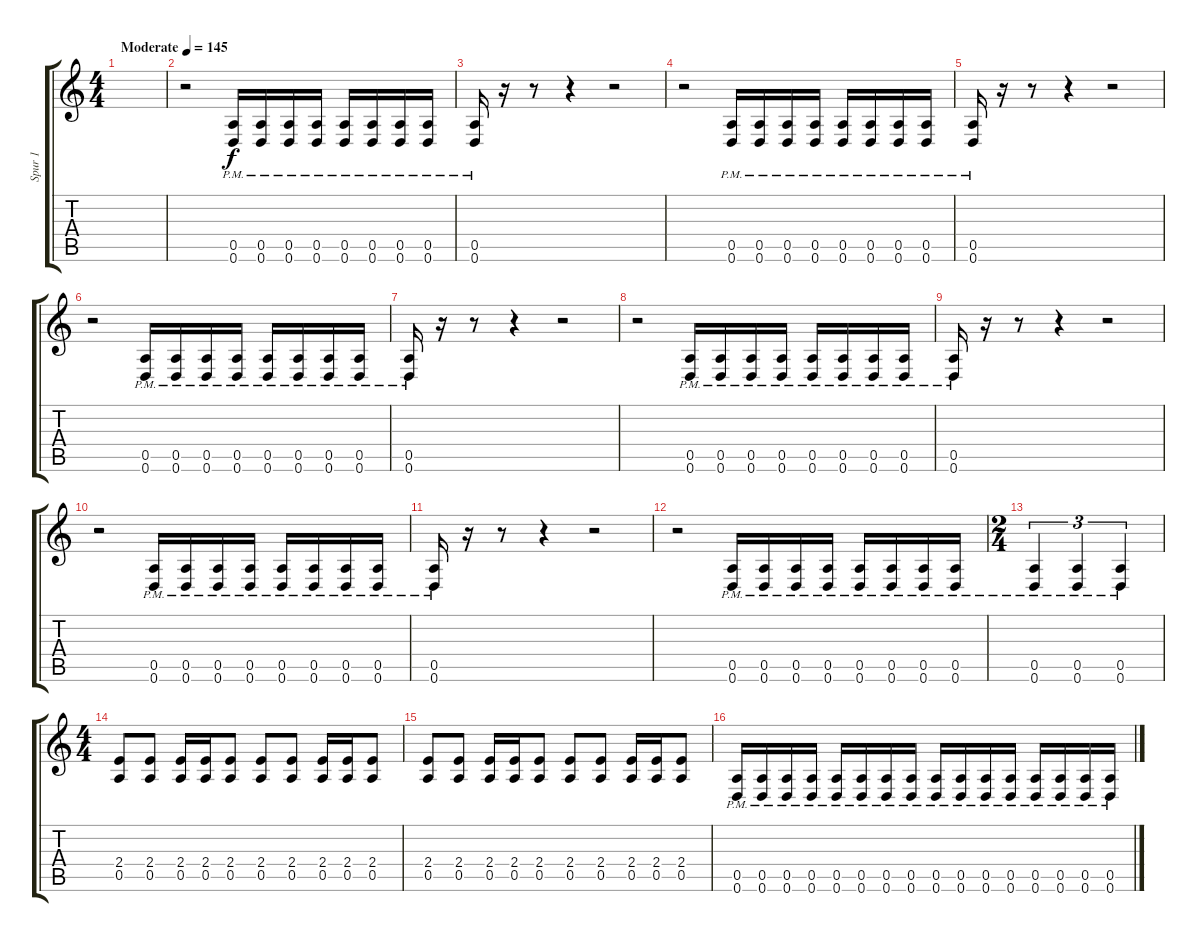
\track ("Spur 1" "Spur 1") {instrument distortionguitar}
\staff {score tabs}
\tuning (E4 B3 G3 D3 A2 D2) {hide}
\ts (4 4)
\tempo (145 "Moderate")
\clef g2
\ks c
|
r.2 (0.5{pm} 0.6{pm}).16 (0.5{pm} 0.6{pm}).16 (0.5{pm} 0.6{pm}).16 (0.5{pm} 0.6{pm}).16 (0.5{pm} 0.6{pm}).16 (0.5{pm} 0.6{pm}).16 (0.5{pm} 0.6{pm}).16 (0.5{pm} 0.6{pm}).16 |
(0.5{pm} 0.6{pm}).16 r.16 r.8 r.4 r.2 |
r.2 (0.5{pm} 0.6{pm}).16 (0.5{pm} 0.6{pm}).16 (0.5{pm} 0.6{pm}).16 (0.5{pm} 0.6{pm}).16 (0.5{pm} 0.6{pm}).16 (0.5{pm} 0.6{pm}).16 (0.5{pm} 0.6{pm}).16 (0.5{pm} 0.6{pm}).16 |
(0.5{pm} 0.6{pm}).16 r.16 r.8 r.4 r.2 |
r.2 (0.5{pm} 0.6{pm}).16 (0.5{pm} 0.6{pm}).16 (0.5{pm} 0.6{pm}).16 (0.5{pm} 0.6{pm}).16 (0.5{pm} 0.6{pm}).16 (0.5{pm} 0.6{pm}).16 (0.5{pm} 0.6{pm}).16 (0.5{pm} 0.6{pm}).16 |
(0.5{pm} 0.6{pm}).16 r.16 r.8 r.4 r.2 |
r.2 (0.5{pm} 0.6{pm}).16 (0.5{pm} 0.6{pm}).16 (0.5{pm} 0.6{pm}).16 (0.5{pm} 0.6{pm}).16 (0.5{pm} 0.6{pm}).16 (0.5{pm} 0.6{pm}).16 (0.5{pm} 0.6{pm}).16 (0.5{pm} 0.6{pm}).16 |
(0.5{pm} 0.6{pm}).16 r.16 r.8 r.4 r.2 |
r.2 (0.5{pm} 0.6{pm}).16 (0.5{pm} 0.6{pm}).16 (0.5{pm} 0.6{pm}).16 (0.5{pm} 0.6{pm}).16 (0.5{pm} 0.6{pm}).16 (0.5{pm} 0.6{pm}).16 (0.5{pm} 0.6{pm}).16 (0.5{pm} 0.6{pm}).16 |
(0.5{pm} 0.6{pm}).16 r.16 r.8 r.4 r.2 |
r.2 (0.5{pm} 0.6{pm}).16 (0.5{pm} 0.6{pm}).16 (0.5{pm} 0.6{pm}).16 (0.5{pm} 0.6{pm}).16 (0.5{pm} 0.6{pm}).16 (0.5{pm} 0.6{pm}).16 (0.5{pm} 0.6{pm}).16 (0.5{pm} 0.6{pm}).16 |
\ts (2 4)
(0.5{pm} 0.6{pm}).4{tu (3 2)} (0.5{pm} 0.6{pm}).4{tu (3 2)} (0.5{pm} 0.6{pm}).4{tu (3 2)} |
\ts (4 4)
(2.4 0.5).8 (2.4 0.5).8 (2.4 0.5).16 (2.4 0.5).16 (2.4 0.5).8 (2.4 0.5).8 (2.4 0.5).8 (2.4 0.5).16 (2.4 0.5).16 (2.4 0.5).8 |
(2.4 0.5).8 (2.4 0.5).8 (2.4 0.5).16 (2.4 0.5).16 (2.4 0.5).8 (2.4 0.5).8 (2.4 0.5).8 (2.4 0.5).16 (2.4 0.5).16 (2.4 0.5).8 |
(0.5{pm} 0.6{pm}).16 (0.5{pm} 0.6{pm}).16 (0.5{pm} 0.6{pm}).16 (0.5{pm} 0.6{pm}).16 (0.5{pm} 0.6{pm}).16 (0.5{pm} 0.6{pm}).16 (0.5{pm} 0.6{pm}).16 (0.5{pm} 0.6{pm}).16 (0.5{pm} 0.6{pm}).16 (0.5{pm} 0.6{pm}).16 (0.5{pm} 0.6{pm}).16 (0.5{pm} 0.6{pm}).16 (0.5{pm} 0.6{pm}).16 (0.5{pm} 0.6{pm}).16 (0.5{pm} 0.6{pm}).16 (0.5{pm} 0.6{pm}).16
